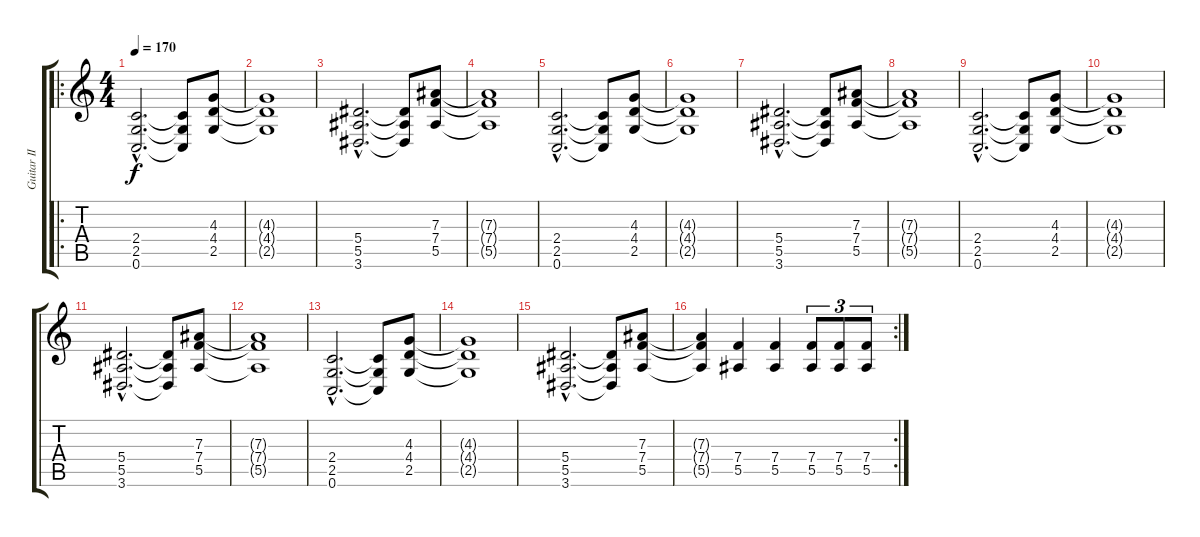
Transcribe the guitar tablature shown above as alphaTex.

\track ("Guitar II" "Guitar II") {instrument distortionguitar}
\staff {score tabs}
\tuning (C4 G3 Eb3 Bb2 F2 C2) {hide}
\ro
\ts (4 4)
\tempo 170
\clef g2
\ks c
(2.4{hac} 2.5{hac} 0.6{hac}).2{d dy f} (2.4{t} 2.5{t} 0.6{t}).8 (4.3 4.4 2.5).8 |
(4.3{t} 4.4{t} 2.5{t}).1 |
(5.4{hac} 5.5{hac} 3.6{hac}).2{d} (5.4{t} 5.5{t} 3.6{t}).8 (7.3 7.4 5.5).8 |
(7.3{t} 7.4{t} 5.5{t}).1 |
(2.4{hac} 2.5{hac} 0.6{hac}).2{d} (2.4{t} 2.5{t} 0.6{t}).8 (4.3 4.4 2.5).8 |
(4.3{t} 4.4{t} 2.5{t}).1 |
(5.4{hac} 5.5{hac} 3.6{hac}).2{d} (5.4{t} 5.5{t} 3.6{t}).8 (7.3 7.4 5.5).8 |
(7.3{t} 7.4{t} 5.5{t}).1 |
(2.4{hac} 2.5{hac} 0.6{hac}).2{d} (2.4{t} 2.5{t} 0.6{t}).8 (4.3 4.4 2.5).8 |
(4.3{t} 4.4{t} 2.5{t}).1 |
(5.4{hac} 5.5{hac} 3.6{hac}).2{d} (5.4{t} 5.5{t} 3.6{t}).8 (7.3 7.4 5.5).8 |
(7.3{t} 7.4{t} 5.5{t}).1 |
(2.4{hac} 2.5{hac} 0.6{hac}).2{d} (2.4{t} 2.5{t} 0.6{t}).8 (4.3 4.4 2.5).8 |
(4.3{t} 4.4{t} 2.5{t}).1 |
(5.4{hac} 5.5{hac} 3.6{hac}).2{d} (5.4{t} 5.5{t} 3.6{t}).8 (7.3 7.4 5.5).8 |
\rc 2
(7.3{t} 7.4{t} 5.5{t}).4 (7.4 5.5).4 (7.4 5.5).4 (7.4 5.5).8{tu (3 2)} (7.4 5.5).8{tu (3 2)} (7.4 5.5).8{tu (3 2)}
